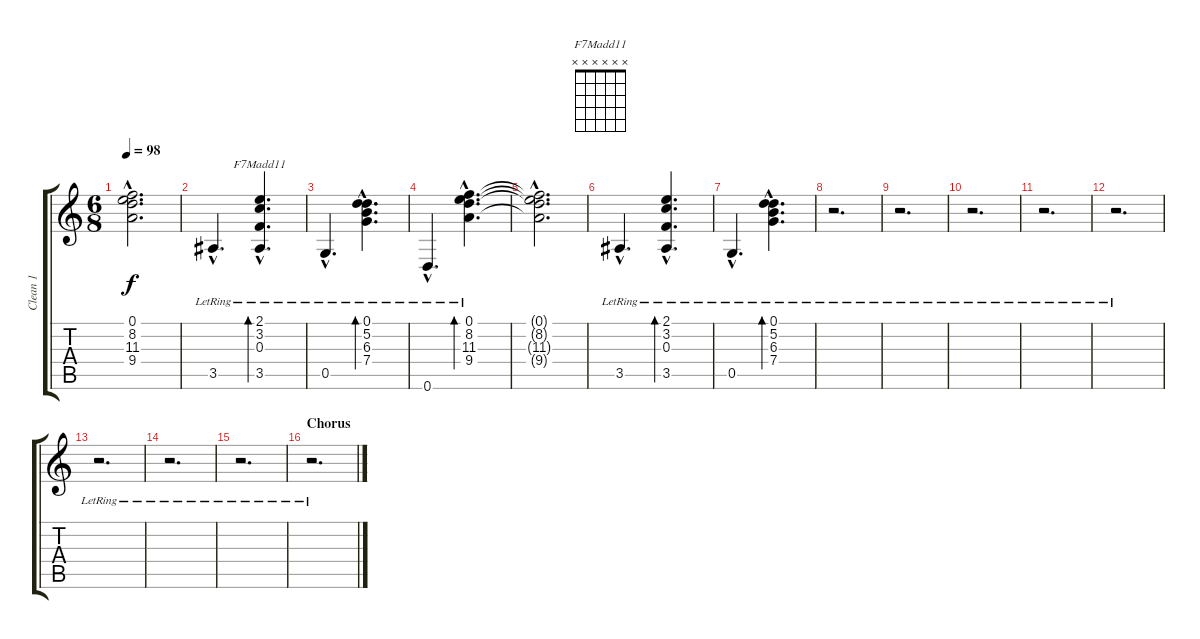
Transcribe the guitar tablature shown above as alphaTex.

\track ("Clean 1" "Clean 1") {instrument electricguitarjazz}
\staff {score tabs}
\tuning (D4 A3 F3 C3 G2 D2) {hide}
\chord ("F7Madd11" x x x x x x) {firstfret 0}
\ts (6 8)
\tempo 98
\clef g2
\ks c
(0.1{hac t} 8.2{hac t} 11.3{hac t} 9.4{hac t}).2{d dy f} |
3.5{hac lr}.4{d} (2.1{hac lr} 3.2{hac lr} 0.3{hac lr} 3.5{hac lr}).4{d bd 240 ch "F7Madd11"} |
0.5{hac lr}.4{d} (0.1{hac lr} 5.2{hac lr} 6.3{hac lr} 7.4{hac lr}).4{d bd 240} |
0.6{hac lr}.4{d} (0.1{hac lr} 8.2{hac lr} 11.3{hac lr} 9.4{hac lr}).4{d bd 240} |
(0.1{hac t} 8.2{hac t} 11.3{hac t} 9.4{hac t}).2{d} |
3.5{hac lr}.4{d} (2.1{hac lr} 3.2{hac lr} 0.3{hac lr} 3.5{hac lr}).4{d bd 240} |
0.5{hac lr}.4{d} (0.1{hac lr} 5.2{hac lr} 6.3{hac lr} 7.4{hac lr}).4{d bd 240} |
r.2{d} |
r.2{d} |
r.2{d} |
r.2{d} |
r.2{d} |
r.2{d} |
r.2{d} |
r.2{d} |
\section ("" "Chorus")
r.2{d}
